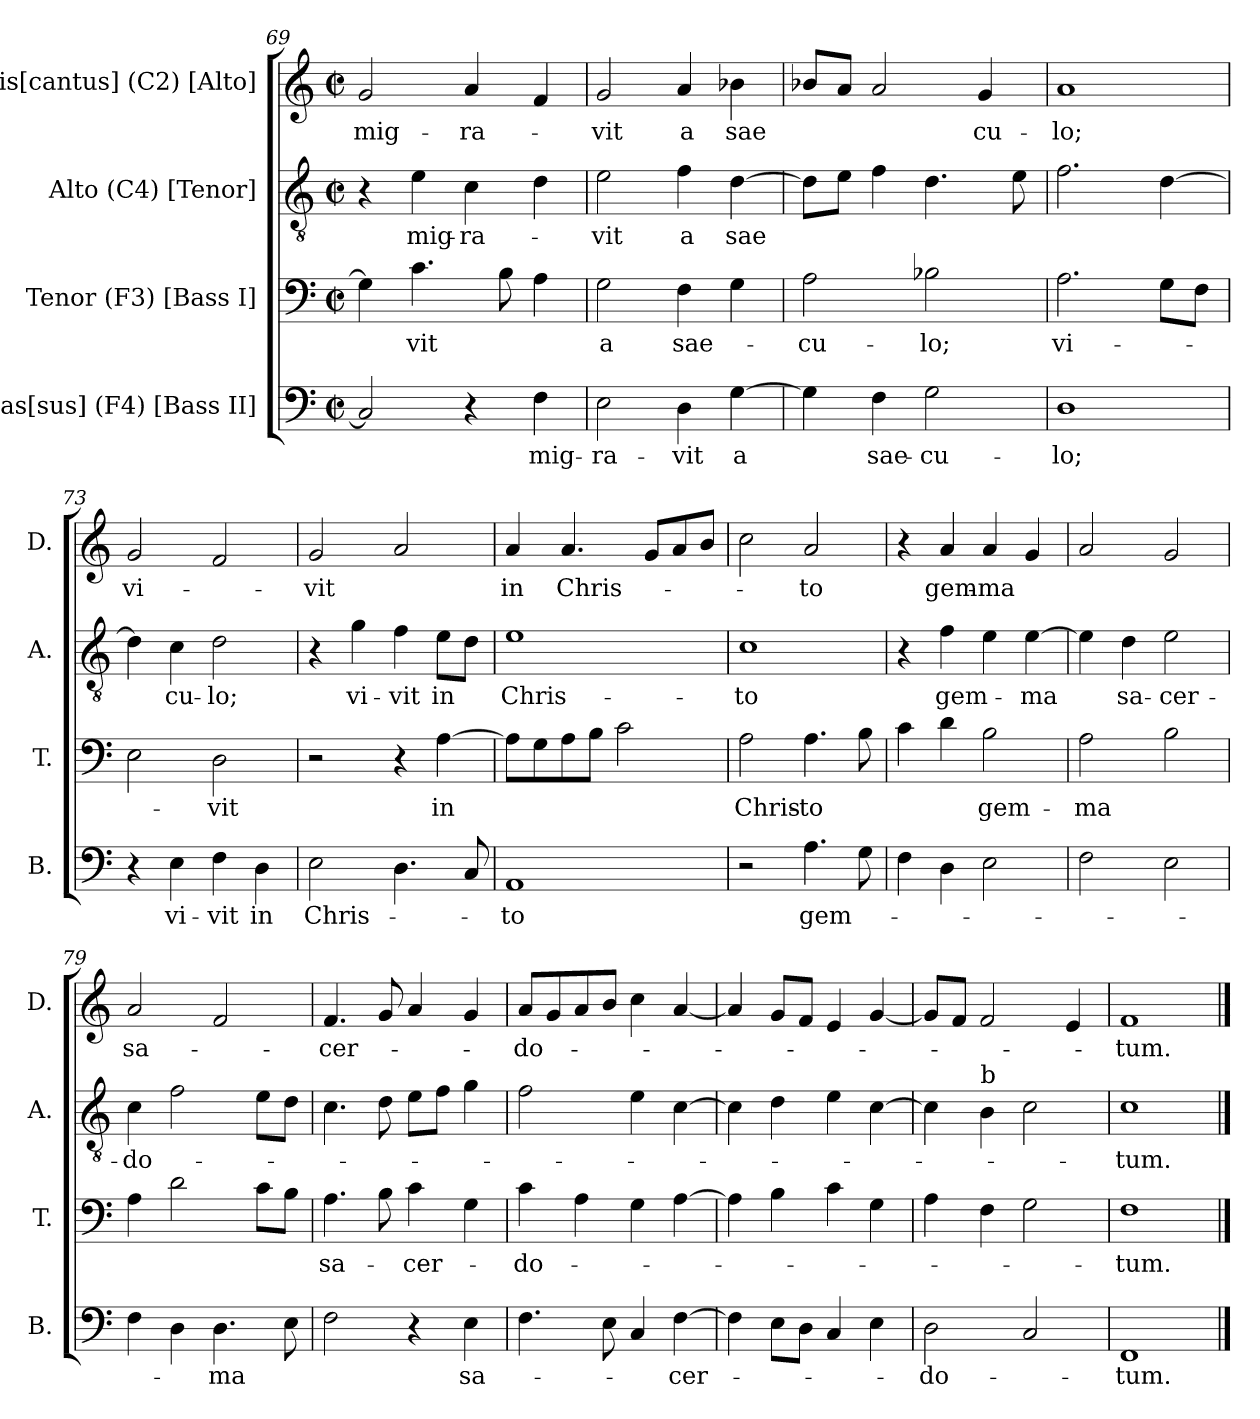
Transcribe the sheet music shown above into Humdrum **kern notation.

**kern	**text	**kern	**text	**kern	**text	**kern	**text
*part4	*part4	*part3	*part3	*part2	*part2	*part1	*part1
*staff4	*staff4	*staff3	*staff3	*staff2	*staff2	*staff1	*staff1
*I"Bas[sus] (F4) [Bass II]	*	*I"Tenor (F3) [Bass I]	*	*I"Alto (C4) [Tenor]	*	*I"Dis[cantus] (C2) [Alto]	*
*I'B.	*	*I'T.	*	*I'A.	*	*I'D.	*
*clefF4	*	*clefF4	*	*clefGv2	*	*clefG2	*
*k[]	*	*k[]	*	*k[]	*	*k[]	*
*C:	*	*C:	*	*C:	*	*C:	*
*M2/2	*	*M2/2	*	*M2/2	*	*M2/2	*
*met(c|)	*	*met(c|)	*	*met(c|)	*	*met(c|)	*
=69	=69	=69	=69	=69	=69	=69	=69
!	!	!	!	!	!	!	!LO:LY:b
2C/]	.	4G\]	.	4r	.	2g/	mig-
!	!	!	!LO:LY:b	!	!LO:LY:b	!	!
.	.	4.c\	-vit	4e\	mig-	.	.
!	!	!	!	!	!LO:LY:b:rj	!	!LO:LY:b
4r	.	.	.	4c\	-ra-	4a/	-ra-
.	.	8B\	.	.	.	.	.
!	!LO:LY:b	!	!	!	!	!	!
4F\	mig-	4A\	.	4d\	.	4f/	.
=70	=70	=70	=70	=70	=70	=70	=70
!	!LO:LY:b	!	!LO:LY:b	!	!LO:LY:b	!	!LO:LY:b
2E\	-ra-	2G\	a	2e\	-vit	2g/	-vit
!	!LO:LY:b	!	!LO:LY:b	!	!LO:LY:b	!	!LO:LY:b
4D\	-vit	4F\	sae-	4f\	a	4a/	a
!	!LO:LY:b	!	!	!	!LO:LY:b	!	!LO:LY:b
[<4G\	a	4G\	.	[<4d\	sae	4b-X\	sae
!!LO:LB:g=z
=71	=71	=71	=71	=71	=71	=71	=71
!	!	!	!LO:LY:b	!	!	!	!
4G\]	.	2A\	-cu-	8d\L]	.	8b-X/L	.
.	.	.	.	8e\J	.	8a/J	.
!	!LO:LY:b	!	!	!	!	!	!
4F\	sae-	.	.	4f\	.	2a/	.
!	!LO:LY:b:rj	!	!LO:LY:b	!	!	!	!
2G\	-cu-	2B-X\	-lo;	4.d\	.	.	.
!	!	!	!	!	!	!	!LO:LY:b
.	.	.	.	.	.	4g/	cu-
.	.	.	.	8e\	.	.	.
=72	=72	=72	=72	=72	=72	=72	=72
!	!LO:LY:b	!	!LO:LY:b	!	!	!	!LO:LY:b
1D	-lo;	2.A\	vi-	2.f\	.	1a	-lo;
.	.	8G\L	.	[>4d\	.	.	.
.	.	8F\J	.	.	.	.	.
=73	=73	=73	=73	=73	=73	=73	=73
!	!	!	!	!	!	!	!LO:LY:b
4r	.	2E\	.	4d\]	.	2g/	vi-
!	!LO:LY:b	!	!	!	!LO:LY:b	!	!
4E\	vi-	.	.	4c\	cu-	.	.
!	!LO:LY:b	!	!LO:LY:b	!	!LO:LY:b	!	!
4F\	-vit	2D\	-vit	2d\	-lo;	2f/	.
!	!LO:LY:b	!	!	!	!	!	!
4D\	in	.	.	.	.	.	.
=74	=74	=74	=74	=74	=74	=74	=74
!	!LO:LY:b	!	!	!	!	!	!LO:LY:b
2E\	Chris-	2r	.	4r	.	2g/	-vit
!	!	!	!	!	!LO:LY:b	!	!
.	.	.	.	4g\	vi-	.	.
!	!	!	!	!	!LO:LY:b	!	!
4.D\	.	4r	.	4f\	-vit	2a/	.
!	!	!	!LO:LY:b	!	!LO:LY:b	!	!
.	.	[>4A\	in	8e\L	in	.	.
8C/	.	.	.	8d\J	.	.	.
=75	=75	=75	=75	=75	=75	=75	=75
!	!LO:LY:b	!	!	!	!LO:LY:b	!	!LO:LY:b
1AA	-to	8A\L]	.	1e	Chris-	4a/	in
.	.	8G\	.	.	.	.	.
!	!	!	!	!	!	!	!LO:LY:b
.	.	8A\	.	.	.	4.a/	Chris-
.	.	8B\J	.	.	.	.	.
.	.	2c\	.	.	.	.	.
.	.	.	.	.	.	8g/L	.
.	.	.	.	.	.	8a/	.
.	.	.	.	.	.	8b/J	.
=76	=76	=76	=76	=76	=76	=76	=76
!	!	!	!LO:LY:b	!	!LO:LY:b	!	!
2r	.	2A\	Chris-	1c	-to	2cc\	.
!	!LO:LY:b	!	!LO:LY:b	!	!	!	!LO:LY:b
4.A\	gem-	4.A\	-to	.	.	2a/	-to
8G\	.	8B\	.	.	.	.	.
=77	=77	=77	=77	=77	=77	=77	=77
4F\	.	4c\	.	4r	.	4r	.
!	!	!	!	!	!LO:LY:b	!	!LO:LY:b
4D\	.	4d\	.	4f\	gem-	4a/	gem-
!	!	!	!LO:LY:b	!	!	!	!LO:LY:b
2E\	.	2B\	gem-	4e\	.	4a/	-ma
!	!	!	!	!	!LO:LY:b	!	!
.	.	.	.	[<4e\	-ma	4g/	.
!!LO:LB:g=z
=78	=78	=78	=78	=78	=78	=78	=78
!	!	!	!LO:LY:b	!	!	!	!
2F\	.	2A\	-ma	4e\]	.	2a/	.
!	!	!	!	!	!LO:LY:b	!	!
.	.	.	.	4d\	sa-	.	.
!	!	!	!	!	!LO:LY:b	!	!
2E\	.	2B\	.	2e\	-cer-	2g/	.
=79	=79	=79	=79	=79	=79	=79	=79
!	!	!	!	!	!LO:LY:b	!	!LO:LY:b
4F\	.	4A\	.	4c\	-do-	2a/	sa-
4D\	.	2d\	.	2f\	.	.	.
!	!LO:LY:b	!	!	!	!	!	!
4.D\	-ma	.	.	.	.	2f/	.
.	.	8c\L	.	8e\L	.	.	.
8E\	.	8B\J	.	8d\J	.	.	.
=80	=80	=80	=80	=80	=80	=80	=80
!	!	!	!LO:LY:b	!	!	!	!LO:LY:b
2F\	.	4.A\	sa-	4.c\	.	4.f/	-cer-
.	.	8B\	.	8d\	.	8g/	.
!	!	!	!LO:LY:b	!	!	!	!
4r	.	4c\	-cer-	8e\L	.	4a/	.
.	.	.	.	8f\J	.	.	.
!	!LO:LY:b	!	!	!	!	!	!
4E\	sa-	4G\	.	4g\	.	4g/	.
=81	=81	=81	=81	=81	=81	=81	=81
!	!	!	!LO:LY:b	!	!	!	!LO:LY:b
4.F\	.	4c\	-do-	2f\	.	8a/L	-do-
.	.	.	.	.	.	8g/	.
.	.	4A\	.	.	.	8a/	.
8E\	.	.	.	.	.	8b/J	.
4C/	.	4G\	.	4e\	.	4cc\	.
!	!LO:LY:b	!	!	!	!	!	!
[>4F\	-cer-	[>4A\	.	[>4c\	.	[<4a/	.
=82	=82	=82	=82	=82	=82	=82	=82
4F\]	.	4A\]	.	4c\]	.	4a/]	.
8E\L	.	4B\	.	4d\	.	8g/L	.
8D\J	.	.	.	.	.	8f/J	.
4C/	.	4c\	.	4e\	.	4e/	.
4E\	.	4G\	.	[>4c\	.	[<4g/	.
=83	=83	=83	=83	=83	=83	=83	=83
!	!LO:LY:b	!	!	!	!	!	!
2D\	-do-	4A\	.	4c\]	.	8g/L]	.
.	.	.	.	.	.	8f/J	.
!	!	!	!	!LO:TX:a:t=b	!	!	!
.	.	4F\	.	4B\	.	2f/	.
2C/	.	2G\	.	2c\	.	.	.
.	.	.	.	.	.	4e/	.
=84	=84	=84	=84	=84	=84	=84	=84
!	!LO:LY:b	!	!LO:LY:b	!	!LO:LY:b	!	!LO:LY:b
1FF	-tum.	1F	-tum.	1c	-tum.	1f	-tum.
==	==	==	==	==	==	==	==
*-	*-	*-	*-	*-	*-	*-	*-
